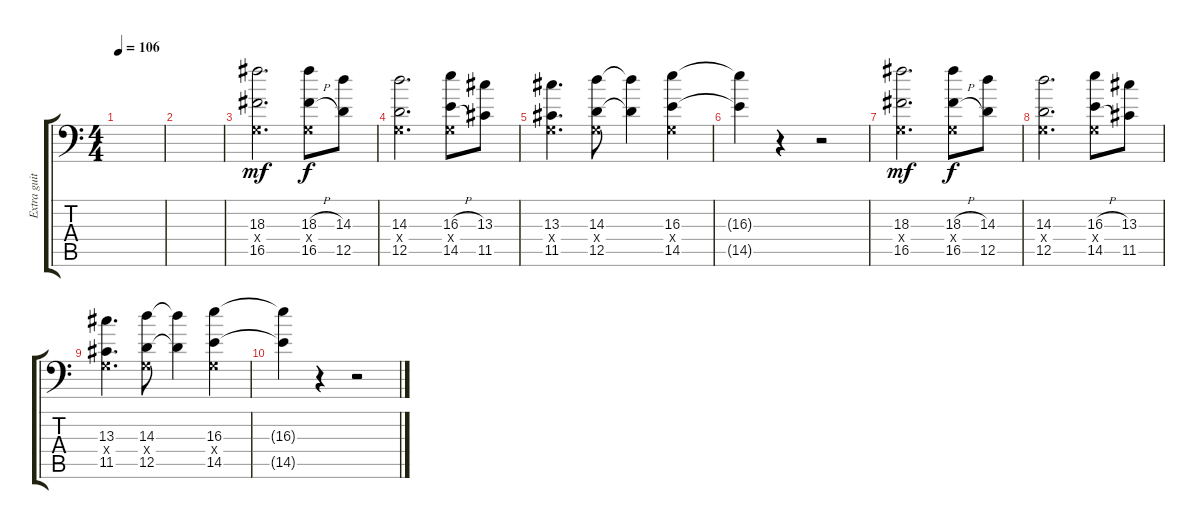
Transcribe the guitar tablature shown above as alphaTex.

\track ("Extra guitar" "Extra guit") {instrument distortionguitar}
\staff {score tabs}
\tuning (A3 E3 C3 G2 D2 A1) {hide}
\ts (4 4)
\tempo 106
\clef f4
\ks c
|
|
(18.3 0.4{x} 16.5).2{d dy mf} (18.3{h} 0.4{x} 16.5{h}).8{dy f} (14.3 12.5).8 |
(14.3 0.4{x} 12.5).2{d} (16.3{h} 0.4{x} 14.5{h}).8 (13.3 11.5).8 |
(13.3 0.4{x} 11.5).4{d} (14.3 0.4{x} 12.5).8 (14.3{t} 12.5{t}).4 (16.3 0.4{x} 14.5).4 |
(16.3{t} 14.5{t}).4 r.4 r.2 |
(18.3 0.4{x} 16.5).2{d dy mf} (18.3{h} 0.4{x} 16.5{h}).8{dy f} (14.3 12.5).8 |
(14.3 0.4{x} 12.5).2{d} (16.3{h} 0.4{x} 14.5{h}).8 (13.3 11.5).8 |
(13.3 0.4{x} 11.5).4{d} (14.3 0.4{x} 12.5).8 (14.3{t} 12.5{t}).4 (16.3 0.4{x} 14.5).4 |
(16.3{t} 14.5{t}).4 r.4 r.2
